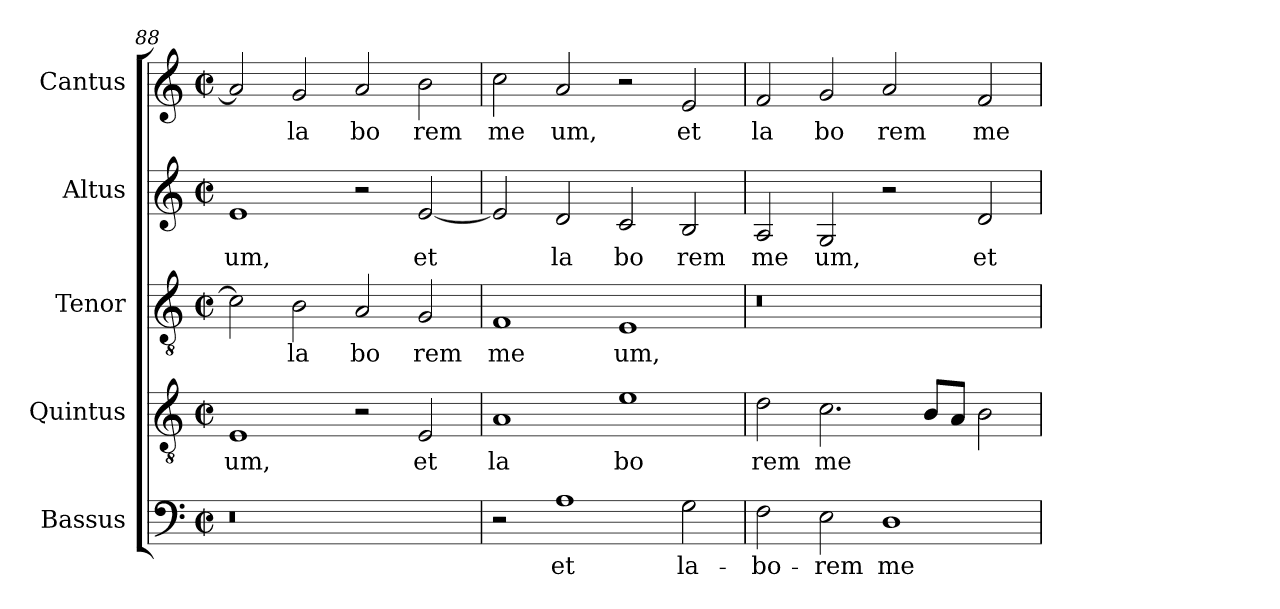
**kern	**text	**kern	**text	**kern	**text	**kern	**text	**kern	**text
*part5	*part5	*part4	*part4	*part3	*part3	*part2	*part2	*part1	*part1
*staff5	*staff5	*staff4	*staff4	*staff3	*staff3	*staff2	*staff2	*staff1	*staff1
*I"Bassus	*	*I"Quintus	*	*I"Tenor	*	*I"Altus	*	*I"Cantus	*
*clefF4	*	*clefGv2	*	*clefGv2	*	*clefG2	*	*clefG2	*
*M2/2	*	*M2/2	*	*M2/2	*	*M2/2	*	*M2/2	*
*met(c|)	*	*met(c|)	*	*met(c|)	*	*met(c|)	*	*met(c|)	*
=88	=88	=88	=88	=88	=88	=88	=88	=88	=88
!	!	!	!LO:LY:b:cj	!	!	!	!LO:LY:b:cj	!	!
0r	.	1E	-um,	2c\]	.	1e	-um,	2a/]	.
!	!	!	!	!	!LO:LY:b:cj	!	!	!	!LO:LY:b:cj
.	.	.	.	2B\	la	.	.	2g/	la
!	!	!	!	!	!LO:LY:b:cj	!	!	!	!LO:LY:b:cj
.	.	2r	.	2A/	bo	2r	.	2a/	bo
!	!	!	!LO:LY:b:cj	!	!LO:LY:b:cj	!	!LO:LY:b:cj	!	!LO:LY:b:cj
.	.	2E/	et	2G/	rem	[>2e/	et	2b\	rem
!!LO:PB:g=z
=89	=89	=89	=89	=89	=89	=89	=89	=89	=89
!	!	!	!LO:LY:b:cj	!	!LO:LY:b:cj	!	!	!	!LO:LY:b:cj
2r	.	1A	la	1F	me	2e/]	.	2cc\	me
!	!LO:LY:b:cj	!	!	!	!	!	!LO:LY:b:cj	!	!LO:LY:b:cj
1A	et	.	.	.	.	2d/	la	2a/	um,
!	!	!	!LO:LY:b:cj	!	!LO:LY:b:cj	!	!LO:LY:b:cj	!	!
.	.	1e	bo	1E	um,	2c/	bo	2r	.
!	!LO:LY:b:cj	!	!	!	!	!	!LO:LY:b:cj	!	!LO:LY:b:cj
2G\	la-	.	.	.	.	2B/	rem	2e/	et
=90	=90	=90	=90	=90	=90	=90	=90	=90	=90
!	!LO:LY:b:cj	!	!LO:LY:b:cj	!	!	!	!LO:LY:b:cj	!	!LO:LY:b:cj
2F\	-bo-	2d\	rem	0r	.	2A/	me	2f/	la
!	!LO:LY:b:cj	!	!LO:LY:b	!	!	!	!LO:LY:b:cj	!	!LO:LY:b:cj
2E\	-rem	2.c\	me	.	.	2G/	um,	2g/	bo
!	!LO:LY:b:cj	!	!	!	!	!	!	!	!LO:LY:b:cj
1D	me-	.	.	.	.	2r	.	2a/	rem
.	.	8B/L	.	.	.	.	.	.	.
.	.	8A/J	.	.	.	.	.	.	.
!	!	!	!	!	!	!	!LO:LY:b:cj	!	!LO:LY:b:cj
.	.	2B\	.	.	.	2d/	et	2f/	me
=	=	=	=	=	=	=	=	=	=
*-	*-	*-	*-	*-	*-	*-	*-	*-	*-
